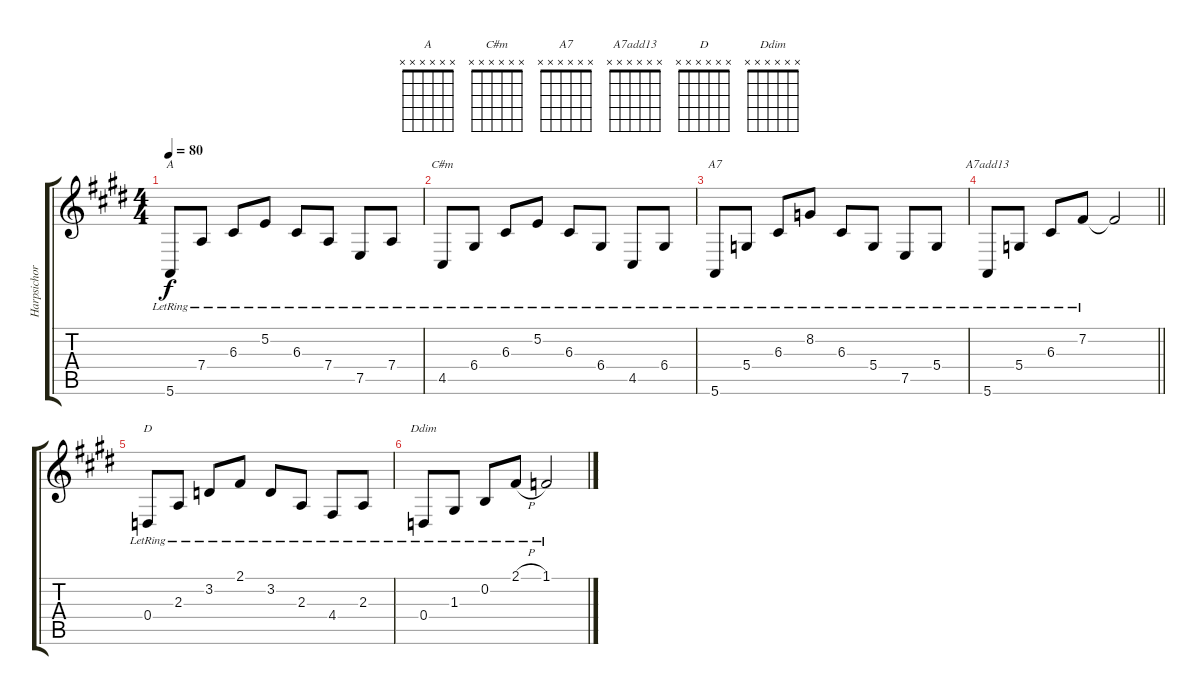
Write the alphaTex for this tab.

\track ("Harpsichord - G. Martin" "Harpsichor") {instrument harpsichord}
\staff {score tabs}
\tuning (E4 B3 G3 D3 A2 E2) {hide}
\chord ("A" x x x x x x)
\chord ("C#m" x x x x x x)
\chord ("A7" x x x x x x)
\chord ("A7add13" x x x x x x)
\chord ("D" x x x x x x)
\chord ("Ddim" x x x x x x)
\ts (4 4)
\tempo 80
\clef g2
\ks c#minor
5.6{lr}.8{ch "A" dy f} 7.4{lr}.8 6.3{lr}.8 5.2{lr}.8 6.3{lr}.8 7.4{lr}.8 7.5{lr}.8 7.4{lr}.8 |
4.5{lr}.8{ch "C#m"} 6.4{lr}.8 6.3{lr}.8 5.2{lr}.8 6.3{lr}.8 6.4{lr}.8 4.5{lr}.8 6.4{lr}.8 |
5.6{lr}.8{ch "A7"} 5.4{lr}.8 6.3{lr}.8 8.2{lr}.8 6.3{lr}.8 5.4{lr}.8 7.5{lr}.8 5.4{lr}.8 |
\barLineRight lightlight
5.6{lr}.8{ch "A7add13"} 5.4{lr}.8 6.3{lr}.8 7.2{lr}.8 7.2{t}.2 |
0.4{lr}.8{ch "D"} 2.3{lr}.8 3.2{lr}.8 2.1{lr}.8 3.2{lr}.8 2.3{lr}.8 4.4{lr}.8 2.3{lr}.8 |
0.4{lr}.8{ch "Ddim"} 1.3{lr}.8 0.2{lr}.8 2.1{h lr}.8 1.1{lr}.2
